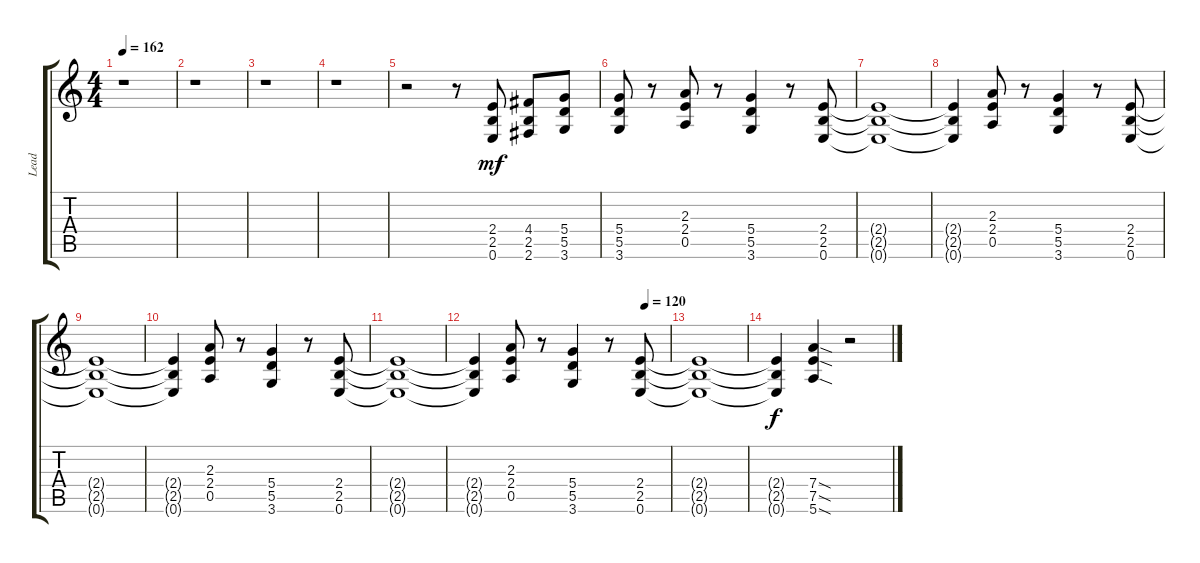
\track ("Lead" "Lead") {instrument overdrivenguitar}
\staff {score tabs}
\tuning (E4 B3 G3 D3 A2 E2) {hide}
\ts (4 4)
\tempo 162
\clef g2
\ks c
r.1{dy f} |
r.1 |
r.1 |
r.1 |
r.2 r.8 (2.4 2.5 0.6).8{dy mf volume 13} (4.4 2.5 2.6).8 (5.4 5.5 3.6).8 |
(5.4 5.5 3.6).8 r.8 (2.3 2.4 0.5).8 r.8 (5.4 5.5 3.6).4 r.8 (2.4 2.5 0.6).8 |
(2.4{t} 2.5{t} 0.6{t}).1 |
(2.4{t} 2.5{t} 0.6{t}).4 (2.3 2.4 0.5).8 r.8 (5.4 5.5 3.6).4 r.8 (2.4 2.5 0.6).8 |
(2.4{t} 2.5{t} 0.6{t}).1 |
(2.4{t} 2.5{t} 0.6{t}).4 (2.3 2.4 0.5).8 r.8 (5.4 5.5 3.6).4 r.8 (2.4 2.5 0.6).8 |
(2.4{t} 2.5{t} 0.6{t}).1 |
\tempo (120 0.875)
(2.4{t} 2.5{t} 0.6{t}).4 (2.3 2.4 0.5).8 r.8 (5.4 5.5 3.6).4 r.8 (2.4 2.5 0.6).8 |
(2.4{t} 2.5{t} 0.6{t}).1 |
(2.4{t} 2.5{t} 0.6{t}).4{dy f} (7.4{sod} 7.5{sod} 5.6{sod}).4 r.2
